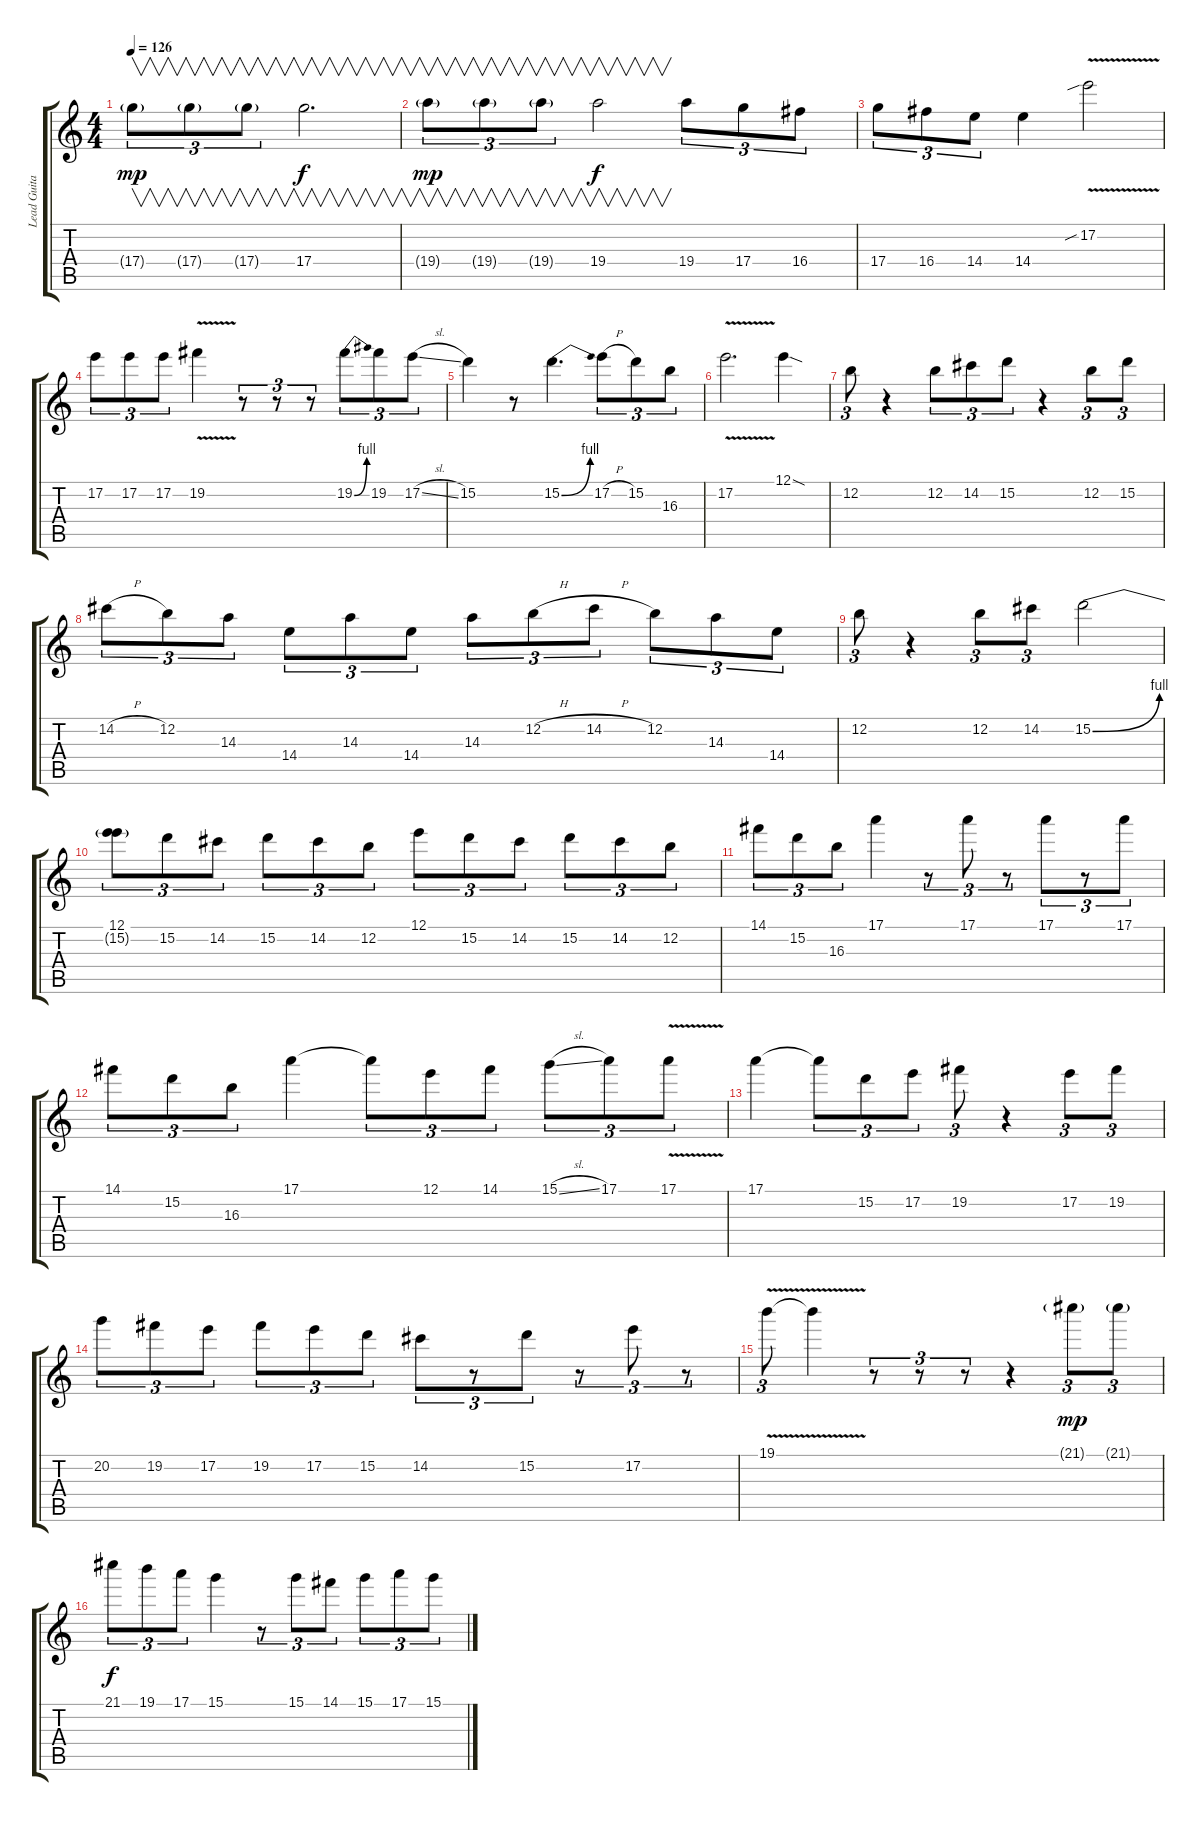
\track ("Lead Guitar" "Lead Guita") {instrument overdrivenguitar}
\staff {score tabs}
\tuning (E4 B3 G3 D3 A2 E2) {hide}
\ts (4 4)
\tempo 126
\clef g2
\ks c
17.4{g}.8{v tu (3 2) dy mp} 17.4{g}.8{v tu (3 2)} 17.4{g}.8{v tu (3 2)} 17.4.2{v d dy f} |
19.4{g}.8{v tu (3 2) dy mp} 19.4{g}.8{v tu (3 2)} 19.4{g}.8{v tu (3 2)} 19.4.2{v dy f} 19.4.8{tu (3 2)} 17.4.8{tu (3 2)} 16.4.8{tu (3 2)} |
17.4.8{tu (3 2)} 16.4.8{tu (3 2)} 14.4.8{tu (3 2)} 14.4.4 17.2{v sib}.2 |
17.2.8{tu (3 2)} 17.2.8{tu (3 2)} 17.2.8{tu (3 2)} 19.2{v}.4 r.8{tu (3 2)} r.8{tu (3 2)} r.8{tu (3 2)} 19.2{be (bend 0 0 60 4)}.8{tu (3 2)} 19.2.8{tu (3 2)} 17.2{sl}.8{tu (3 2)} |
15.2.4 r.8 15.2{be (bend 0 0 60 4)}.4{d} 17.2{h}.8{tu (3 2)} 15.2.8{tu (3 2)} 16.3.8{tu (3 2)} |
17.2{v}.2{d} 12.1{sod}.4 |
12.2.8{tu (3 2)} r.4 12.2.8{tu (3 2)} 14.2.8{tu (3 2)} 15.2.8{tu (3 2)} r.4 12.2.8{tu (3 2)} 15.2.8{tu (3 2)} |
14.2{h}.8{tu (3 2)} 12.2.8{tu (3 2)} 14.3.8{tu (3 2)} 14.4.8{tu (3 2)} 14.3.8{tu (3 2)} 14.4.8{tu (3 2)} 14.3.8{tu (3 2)} 12.2{h}.8{tu (3 2)} 14.2{h}.8{tu (3 2)} 12.2.8{tu (3 2)} 14.3.8{tu (3 2)} 14.4.8{tu (3 2)} |
12.2.8{tu (3 2)} r.4 12.2.8{tu (3 2)} 14.2.8{tu (3 2)} 15.2{be (bend 0 0 60 4)}.2 |
(12.1 15.2{t}).8{tu (3 2)} 15.2.8{tu (3 2)} 14.2.8{tu (3 2)} 15.2.8{tu (3 2)} 14.2.8{tu (3 2)} 12.2.8{tu (3 2)} 12.1.8{tu (3 2)} 15.2.8{tu (3 2)} 14.2.8{tu (3 2)} 15.2.8{tu (3 2)} 14.2.8{tu (3 2)} 12.2.8{tu (3 2)} |
14.1.8{tu (3 2)} 15.2.8{tu (3 2)} 16.3.8{tu (3 2)} 17.1.4 r.8{tu (3 2)} 17.1.8{tu (3 2)} r.8{tu (3 2)} 17.1.8{tu (3 2)} r.8{tu (3 2)} 17.1.8{tu (3 2)} |
14.1.8{tu (3 2)} 15.2.8{tu (3 2)} 16.3.8{tu (3 2)} 17.1.4 17.1{t}.8{tu (3 2)} 12.1.8{tu (3 2)} 14.1.8{tu (3 2)} 15.1{sl}.8{tu (3 2)} 17.1.8{tu (3 2)} 17.1{v}.8{tu (3 2)} |
17.1.4 17.1{t}.8{tu (3 2)} 15.2.8{tu (3 2)} 17.2.8{tu (3 2)} 19.2.8{tu (3 2)} r.4 17.2.8{tu (3 2)} 19.2.8{tu (3 2)} |
20.2.8{tu (3 2)} 19.2.8{tu (3 2)} 17.2.8{tu (3 2)} 19.2.8{tu (3 2)} 17.2.8{tu (3 2)} 15.2.8{tu (3 2)} 14.2.8{tu (3 2)} r.8{tu (3 2)} 15.2.8{tu (3 2)} r.8{tu (3 2)} 17.2.8{tu (3 2)} r.8{tu (3 2)} |
19.1{v}.8{tu (3 2)} 19.1{t}.4 r.8{tu (3 2)} r.8{tu (3 2)} r.8{tu (3 2)} r.4 21.1{g}.8{tu (3 2) dy mp} 21.1{g}.8{tu (3 2)} |
21.1.8{tu (3 2) dy f} 19.1.8{tu (3 2)} 17.1.8{tu (3 2)} 15.1.4 r.8{tu (3 2)} 15.1.8{tu (3 2)} 14.1.8{tu (3 2)} 15.1.8{tu (3 2)} 17.1.8{tu (3 2)} 15.1.8{tu (3 2)}
